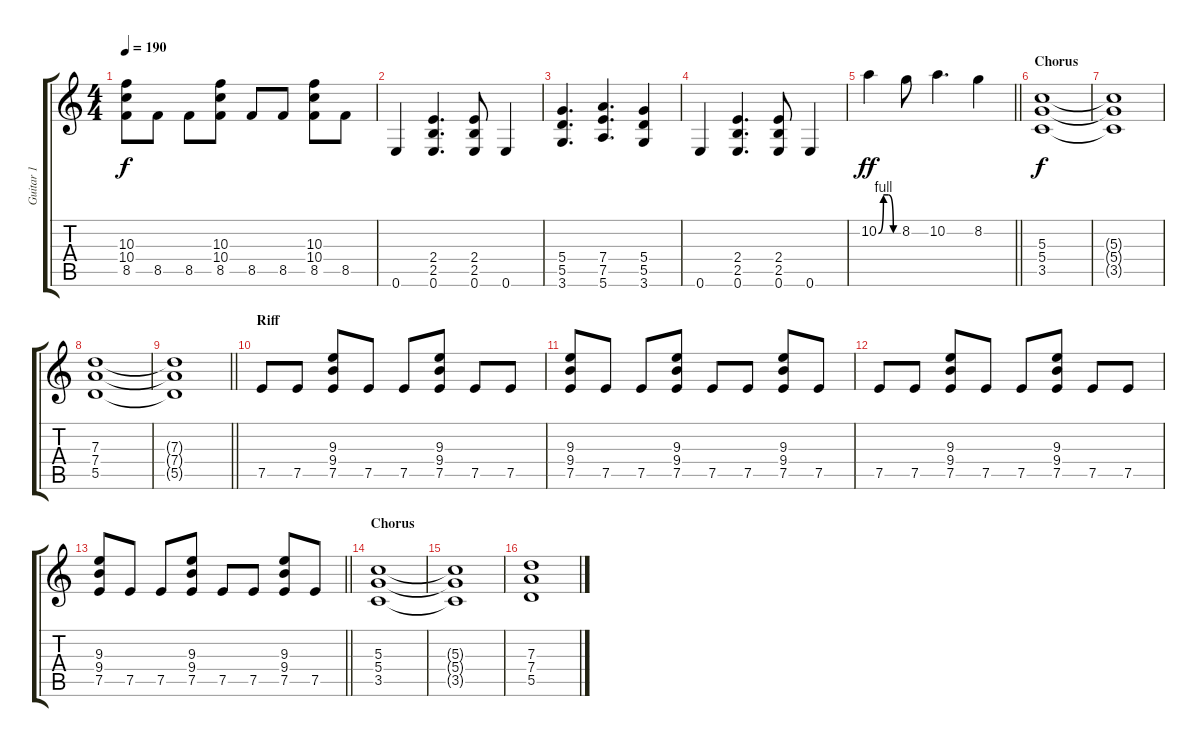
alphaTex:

\track ("Guitar 1" "Guitar 1") {instrument distortionguitar}
\staff {score tabs}
\tuning (E4 B3 G3 D3 A2 E2) {hide}
\ts (4 4)
\tempo 190
\clef g2
\ks c
(10.3 10.4 8.5).8{dy f} 8.5.8 8.5.8 (10.3 10.4 8.5).8 8.5.8 8.5.8 (10.3 10.4 8.5).8 8.5.8 |
0.6.4 (2.4 2.5 0.6).4{d} (2.4 2.5 0.6).8 0.6.4 |
(5.4 5.5 3.6).4{d} (7.4 7.5 5.6).4{d} (5.4 5.5 3.6).4 |
0.6.4 (2.4 2.5 0.6).4{d} (2.4 2.5 0.6).8 0.6.4 |
\barLineRight lightlight
10.2{be (custom 0 0 15 4 30 4 45 0 60 0)}.4{dy ff} 8.2.8 10.2.4{d} 8.2.4 |
\section ("" "Chorus")
(5.3 5.4 3.5).1{dy f} |
(5.3{t} 5.4{t} 3.5{t}).1 |
(7.3 7.4 5.5).1 |
\barLineRight lightlight
(7.3{t} 7.4{t} 5.5{t}).1 |
\section ("" "Riff")
7.5.8 7.5.8 (9.3 9.4 7.5).8 7.5.8 7.5.8 (9.3 9.4 7.5).8 7.5.8 7.5.8 |
(9.3 9.4 7.5).8 7.5.8 7.5.8 (9.3 9.4 7.5).8 7.5.8 7.5.8 (9.3 9.4 7.5).8 7.5.8 |
7.5.8 7.5.8 (9.3 9.4 7.5).8 7.5.8 7.5.8 (9.3 9.4 7.5).8 7.5.8 7.5.8 |
\barLineRight lightlight
(9.3 9.4 7.5).8 7.5.8 7.5.8 (9.3 9.4 7.5).8 7.5.8 7.5.8 (9.3 9.4 7.5).8 7.5.8 |
\section ("" "Chorus")
(5.3 5.4 3.5).1 |
(5.3{t} 5.4{t} 3.5{t}).1 |
(7.3 7.4 5.5).1
